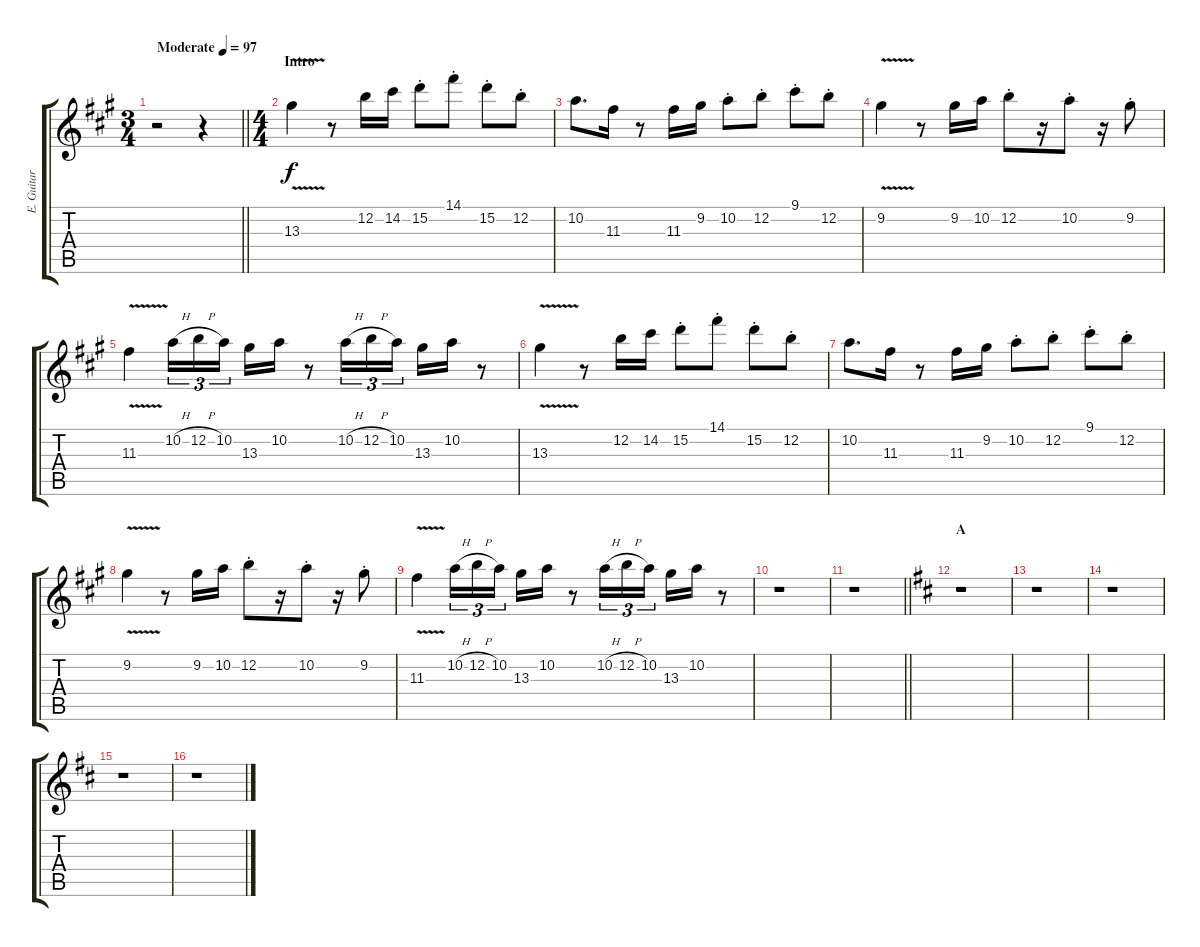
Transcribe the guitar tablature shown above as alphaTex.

\track ("E. Guitar II" "E. Guitar ") {instrument overdrivenguitar}
\staff {score tabs}
\tuning (E4 B3 G3 D3 A2 E2) {hide}
\ts (3 4)
\tempo (97 "Moderate")
\clef g2
\barLineRight lightlight
\ks a
r.2{dy f instrument overdrivenguitar} r.4 |
\ts (4 4)
\section ("" "Intro")
13.3{v}.4 r.8 12.2.16 14.2.16 15.2{st}.8 14.1{st}.8 15.2{st}.8 12.2{st}.8 |
10.2.8{d} 11.3.16 r.8 11.3.16 9.2.16 10.2{st}.8 12.2{st}.8 9.1{st}.8 12.2{st}.8 |
9.2{v}.4 r.8 9.2.16 10.2.16 12.2{st}.8 r.16 10.2{st}.8 r.16 9.2{st}.8 |
11.3{v}.4 10.2{h}.16{tu (3 2)} 12.2{h}.16{tu (3 2)} 10.2.16{tu (3 2) beam splitsecondary} 13.3.16 10.2.16 r.8 10.2{h}.16{tu (3 2)} 12.2{h}.16{tu (3 2)} 10.2.16{tu (3 2)} 13.3.16 10.2.16 r.8 |
13.3{v}.4 r.8 12.2.16 14.2.16 15.2{st}.8 14.1{st}.8 15.2{st}.8 12.2{st}.8 |
10.2.8{d} 11.3.16 r.8 11.3.16 9.2.16 10.2{st}.8 12.2{st}.8 9.1{st}.8 12.2{st}.8 |
9.2{v}.4 r.8 9.2.16 10.2.16 12.2{st}.8 r.16 10.2{st}.8 r.16 9.2{st}.8 |
11.3{v}.4 10.2{h}.16{tu (3 2)} 12.2{h}.16{tu (3 2)} 10.2.16{tu (3 2) beam splitsecondary} 13.3.16 10.2.16 r.8 10.2{h}.16{tu (3 2)} 12.2{h}.16{tu (3 2)} 10.2.16{tu (3 2)} 13.3.16 10.2.16 r.8 |
r.1 |
\barLineRight lightlight
r.1 |
\section ("" "A")
\ks d
r.1 |
r.1 |
r.1 |
r.1 |
r.1
